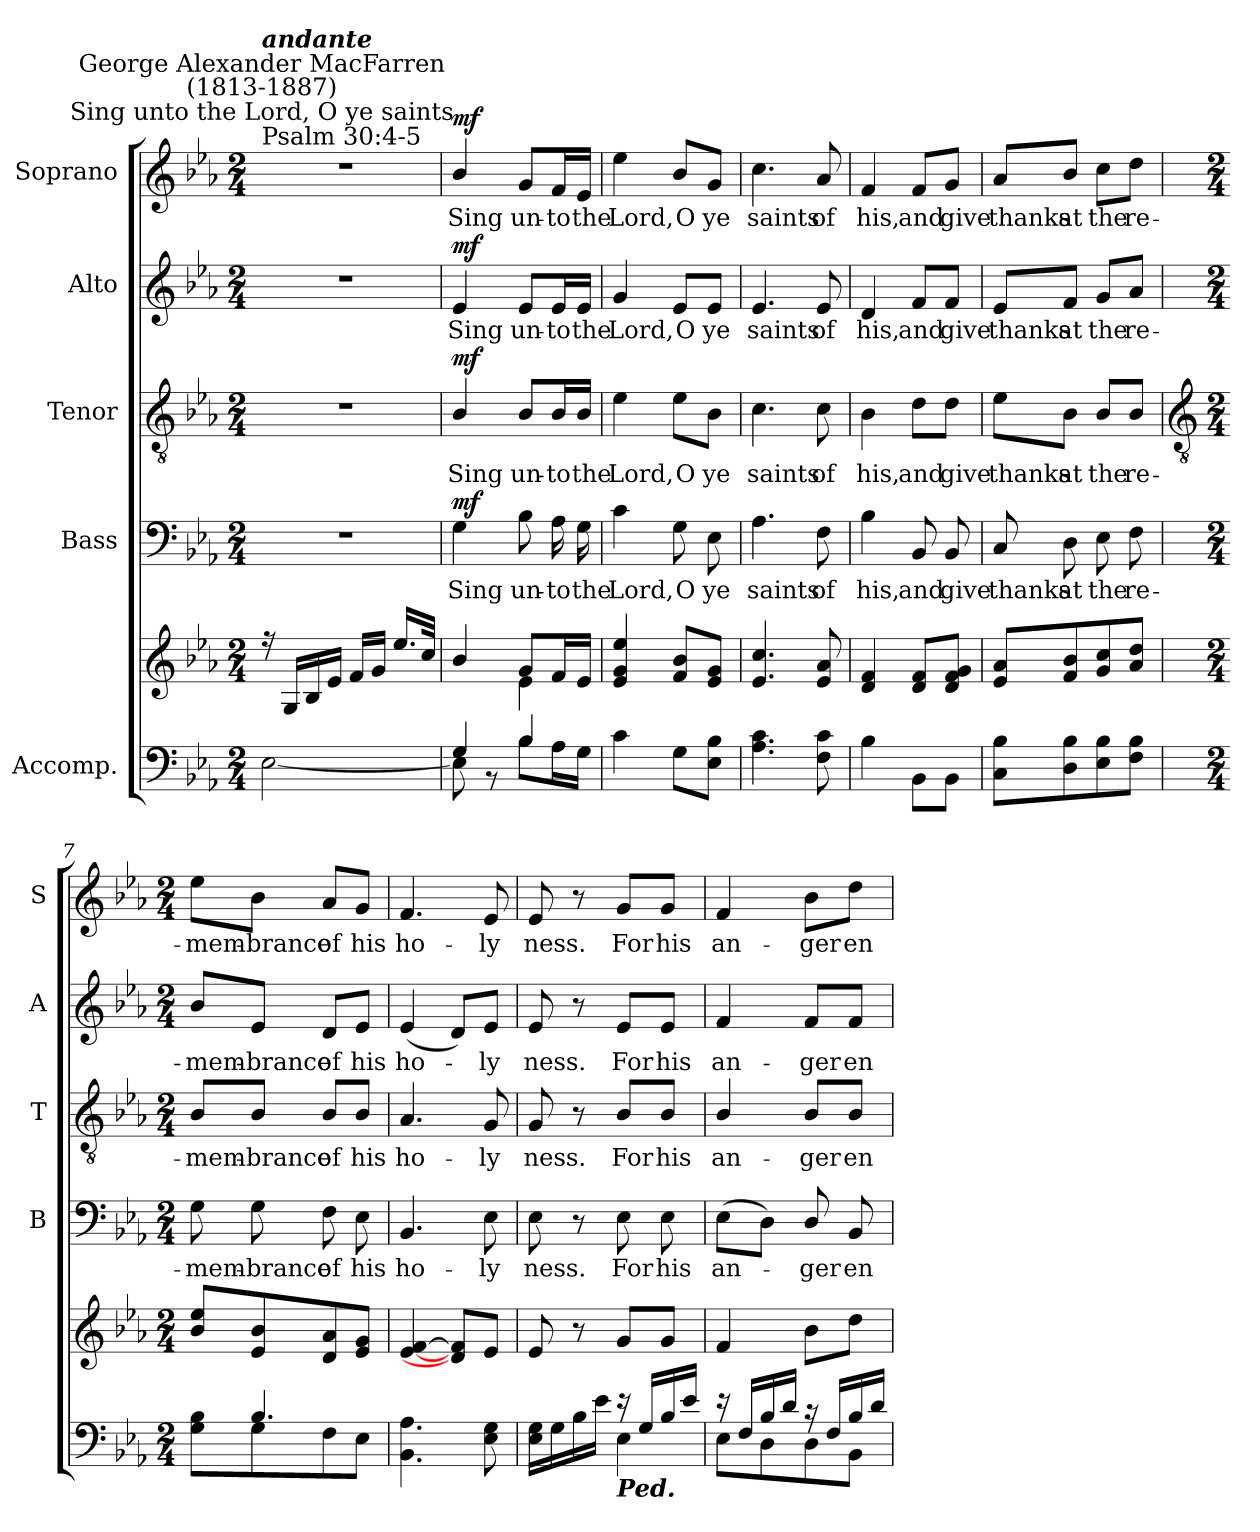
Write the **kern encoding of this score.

**kern	**kern	**kern	**text	**dynam	**kern	**text	**dynam	**kern	**text	**dynam	**kern	**text	**dynam
*part5	*part5	*part4	*part4	*part4	*part3	*part3	*part3	*part2	*part2	*part2	*part1	*part1	*part1
*staff6	*staff5	*staff4	*staff4	*staff4	*staff3	*staff3	*staff3	*staff2	*staff2	*staff2	*staff1	*staff1	*staff1
*I"Accomp.	*	*I"Bass	*	*	*I"Tenor	*	*	*I"Alto	*	*	*I"Soprano	*	*
*	*	*I'B	*	*	*I'T	*	*	*I'A	*	*	*I'S	*	*
*clefF4	*clefG2	*clefF4	*	*	*clefGv2	*	*	*clefG2	*	*	*clefG2	*	*
*k[b-e-a-]	*k[b-e-a-]	*k[b-e-a-]	*	*	*k[b-e-a-]	*	*	*k[b-e-a-]	*	*	*k[b-e-a-]	*	*
*E-:	*E-:	*E-:	*	*	*E-:	*	*	*E-:	*	*	*E-:	*	*
*M2/4	*M2/4	*M2/4	*	*	*M2/4	*	*	*M2/4	*	*	*M2/4	*	*
*MM40	*MM40	*MM40	*	*	*MM40	*	*	*MM40	*	*	*MM40	*	*
=1	=1	=1	=1	=1	=1	=1	=1	=1	=1	=1	=1	=1	=1
*	*^	*	*	*	*	*	*	*	*	*	*	*	*
!	!	!	!	!	!	!	!	!	!	!	!	!LO:TX:a:t=Psalm 30&colon;4-5	!	!
!	!	!	!	!	!	!	!	!	!	!	!	!LO:TX:a:cj:t=Sing unto the Lord, O ye saints	!	!
!	!	!	!	!	!	!	!	!	!	!	!	!LO:TX:a:cj:t=George Alexander MacFarren\n(1813-1887)	!	!
!	!	!	!	!	!	!	!	!	!	!	!	!LO:TX:a:Bi:t=andante	!	!
!LO:TX:b:Bi:t=Ped.	!	!	!	!	!	!	!	!	!	!	!	!	!	!
!LO:N:vis=1	!	!LO:N:vis=1	!LO:N:vis=1	!	!	!LO:N:vis=1	!	!	!LO:N:vis=1	!	!	!LO:N:vis=1	!	!
*^	*	*	*	*	*	*	*	*	*	*	*	*	*	*
2ryy	[2E-\	16r	2ryy	2r	.	.	2r	.	.	2r	.	.	2r	.	.
.	.	16GLL	.	.	.	.	.	.	.	.	.	.	.	.	.
.	.	16B-	.	.	.	.	.	.	.	.	.	.	.	.	.
.	.	16e-JJ	.	.	.	.	.	.	.	.	.	.	.	.	.
.	.	16fLL	.	.	.	.	.	.	.	.	.	.	.	.	.
.	.	16gJJ	.	.	.	.	.	.	.	.	.	.	.	.	.
.	.	16.ee-LL	.	.	.	.	.	.	.	.	.	.	.	.	.
.	.	32ccJJ	.	.	.	.	.	.	.	.	.	.	.	.	.
=2	=2	=2	=2	=2	=2	=2	=2	=2	=2	=2	=2	=2	=2	=2	=2
!	!	!	!	!	!LO:LY:b	!LO:DY:b	!	!LO:LY:b	!LO:DY:b	!	!LO:LY:b	!LO:DY:b	!	!LO:LY:b	!LO:DY:b
4G/	8E-\]	4b-/	4ryy	4G	Sing	mf	4B-/	Sing	mf	4e-	Sing	mf	4b-/	Sing	mf
.	8r	.	.	.	.	.	.	.	.	.	.	.	.	.	.
!	!	!	!	!	!LO:LY:b	!	!	!LO:LY:b	!	!	!LO:LY:b	!	!	!LO:LY:b	!
4B-/	8B-\L	8gL	4e-\	8B-	un-	.	8B-/L	un-	.	8e-/L	un-	.	8g/L	un-	.
!	!	!	!	!	!LO:LY:b	!	!	!LO:LY:b	!	!	!LO:LY:b	!	!	!LO:LY:b	!
.	16A-\L	16fL	.	16A-	-to	.	16B-/L	-to	.	16e-/L	-to	.	16f/L	-to	.
!	!	!	!	!	!LO:LY:b	!	!	!LO:LY:b	!	!	!LO:LY:b	!	!	!LO:LY:b	!
.	16G\JJ	16e-JJ	.	16G	the	.	16B-/JJ	the	.	16e-/JJ	the	.	16e-/JJ	the	.
=3	=3	=3	=3	=3	=3	=3	=3	=3	=3	=3	=3	=3	=3	=3	=3
!	!	!	!	!	!LO:LY:b	!	!	!LO:LY:b	!	!	!LO:LY:b	!	!	!LO:LY:b	!
2ryy	4c\	4e- 4g 4ee-	2ryy	4c	Lord,	.	4e-	Lord,	.	4g	Lord,	.	4ee-	Lord,	.
!	!	!	!	!	!LO:LY:b	!	!	!LO:LY:b	!	!	!LO:LY:b	!	!	!LO:LY:b	!
.	8G\L	8f 8b-L	.	8G	O	.	8e-\L	O	.	8e-/L	O	.	8b-/L	O	.
!	!	!	!	!	!LO:LY:b	!	!	!LO:LY:b	!	!	!LO:LY:b	!	!	!LO:LY:b	!
.	8E-\ 8B-\J	8e- 8gJ	.	8E-	ye	.	8B-\J	ye	.	8e-/J	ye	.	8g/J	ye	.
=4	=4	=4	=4	=4	=4	=4	=4	=4	=4	=4	=4	=4	=4	=4	=4
!	!	!	!	!	!LO:LY:b	!	!	!LO:LY:b	!	!	!LO:LY:b	!	!	!LO:LY:b	!
2ryy	4.A-\ 4.c\	4.e- 4.cc	2ryy	4.A-	saints	.	4.c	saints	.	4.e-	saints	.	4.cc	saints	.
!	!	!	!	!	!LO:LY:b	!	!	!LO:LY:b	!	!	!LO:LY:b	!	!	!LO:LY:b	!
.	8F\ 8c\	8e- 8a-	.	8F	of	.	8c	of	.	8e-	of	.	8a-	of	.
=5	=5	=5	=5	=5	=5	=5	=5	=5	=5	=5	=5	=5	=5	=5	=5
!LO:N:vis=1	!	!	!	!	!LO:LY:b	!	!	!LO:LY:b	!	!	!LO:LY:b	!	!	!LO:LY:b	!
2ryy	4B-\	4d 4f	2ryy	4B-	his,	.	4B-	his,	.	4d	his,	.	4f	his,	.
!	!	!	!	!	!LO:LY:b	!	!	!LO:LY:b	!	!	!LO:LY:b	!	!	!LO:LY:b	!
.	8BB-\L	8d 8fL	.	8BB-	and	.	8d\L	and	.	8f/L	and	.	8f/L	and	.
!	!	!	!	!	!LO:LY:b	!	!	!LO:LY:b	!	!	!LO:LY:b	!	!	!LO:LY:b	!
.	8BB-\J	8d 8f 8gJ	.	8BB-	give	.	8d\J	give	.	8f/J	give	.	8g/J	give	.
=6	=6	=6	=6	=6	=6	=6	=6	=6	=6	=6	=6	=6	=6	=6	=6
!LO:N:vis=1	!	!	!	!	!LO:LY:b	!	!	!LO:LY:b	!	!	!LO:LY:b	!	!	!LO:LY:b	!
2ryy	8C\ 8B-\L	8e- 8a-L	2ryy	8C	thanks	.	8e-\L	thanks	.	8e-/L	thanks	.	8a-/L	thanks	.
!	!	!	!	!	!LO:LY:b	!	!	!LO:LY:b	!	!	!LO:LY:b	!	!	!LO:LY:b	!
.	8D\ 8B-\	8f 8b-	.	8D	at	.	8B-\J	at	.	8f/J	at	.	8b-/J	at	.
!	!	!	!	!	!LO:LY:b	!	!	!LO:LY:b	!	!	!LO:LY:b	!	!	!LO:LY:b	!
.	8E-\ 8B-\	8g 8cc	.	8E-	the	.	8B-/L	the	.	8g/L	the	.	8cc\L	the	.
!	!	!	!	!	!LO:LY:b	!	!	!LO:LY:b	!	!	!LO:LY:b	!	!	!LO:LY:b	!
.	8F\ 8B-\J	8a- 8ddJ	.	8F	re-	.	8B-/J	re-	.	8a-/J	re-	.	8dd\J	re-	.
*	*	*v	*v	*	*	*	*	*	*	*	*	*	*	*	*
!!LO:LB:g=z
=7	=7	=7	=7	=7	=7	=7	=7	=7	=7	=7	=7	=7	=7	=7
*	*	*	*	*	*	*clefGv2	*	*	*	*	*	*	*	*
*M2/4	*	*M2/4	*M2/4	*	*	*M2/4	*	*	*M2/4	*	*	*M2/4	*	*
!	!	!	!	!LO:LY:b	!	!	!LO:LY:b	!	!	!LO:LY:b	!	!	!LO:LY:b	!
8ryy	8G\ 8B-\L	8b- 8ee-L	8G	-mem-	.	8B-/L	-mem-	.	8b-/L	-mem-	.	8ee-\L	-mem-	.
!	!	!	!	!LO:LY:b	!	!	!LO:LY:b	!	!	!LO:LY:b	!	!	!LO:LY:b	!
4.B-/	8G\	8e- 8b-	8G	-brance	.	8B-/J	-brance	.	8e-/J	-brance	.	8b-\J	-brance	.
!	!	!	!	!LO:LY:b	!	!	!LO:LY:b	!	!	!LO:LY:b	!	!	!LO:LY:b	!
.	8F\	8d 8a-	8F	of	.	8B-/L	of	.	8d/L	of	.	8a-/L	of	.
!	!	!	!	!LO:LY:b	!	!	!LO:LY:b	!	!	!LO:LY:b	!	!	!LO:LY:b	!
.	8E-\J	8e- 8gJ	8E-	his	.	8B-/J	his	.	8e-/J	his	.	8g/J	his	.
=8	=8	=8	=8	=8	=8	=8	=8	=8	=8	=8	=8	=8	=8	=8
!	!	!	!	!LO:LY:b	!	!	!LO:LY:b	!	!	!LO:LY:b	!	!	!LO:LY:b	!
2ryy	4.BB-\ 4.A-\	[4e- [4f	4.BB-	ho-	.	4.A-	ho-	.	(<4e-	ho-	.	4.f	ho-	.
.	.	8d] 8f]L	.	.	.	.	.	.	8d/L)	.	.	.	.	.
!	!	!	!	!LO:LY:b	!	!	!LO:LY:b	!	!	!LO:LY:b	!	!	!LO:LY:b	!
.	8E-\ 8G\	8e-J	8E-	-ly	.	8G	-ly	.	8e-/J	ly	.	8e-	-ly	.
=9	=9	=9	=9	=9	=9	=9	=9	=9	=9	=9	=9	=9	=9	=9
!	!	!	!	!LO:LY:b	!	!	!LO:LY:b	!	!	!LO:LY:b	!	!	!LO:LY:b	!
4ryy	16E-\ 16G\LL	8e-	8E-	ness.	.	8G	ness.	.	8e-	ness.	.	8e-	ness.	.
.	16G\	.	.	.	.	.	.	.	.	.	.	.	.	.
.	16B-\	8r	8r	.	.	8r	.	.	8r	.	.	8r	.	.
.	16e-\JJ	.	.	.	.	.	.	.	.	.	.	.	.	.
!LO:TX:b:Bi:t=Ped.	!	!	!	!	!	!	!	!	!	!	!	!	!	!
!	!	!	!	!LO:LY:b	!	!	!LO:LY:b	!	!	!LO:LY:b	!	!	!LO:LY:b	!
16r	4E-\	8gL	8E-	For	.	8B-/L	For	.	8e-/L	For	.	8g/L	For	.
16G/LL	.	.	.	.	.	.	.	.	.	.	.	.	.	.
!	!	!	!	!LO:LY:b	!	!	!LO:LY:b	!	!	!LO:LY:b	!	!	!LO:LY:b	!
16B-/	.	8gJ	8E-	his	.	8B-/J	his	.	8e-/J	his	.	8g/J	his	.
16e-/JJ	.	.	.	.	.	.	.	.	.	.	.	.	.	.
=10	=10	=10	=10	=10	=10	=10	=10	=10	=10	=10	=10	=10	=10	=10
!	!	!	!	!LO:LY:b	!	!	!LO:LY:b	!	!	!LO:LY:b	!	!	!LO:LY:b	!
16r	8E-\L	4f	(>8E-L	an-	.	4B-/	an-	.	4f	an-	.	4f	an-	.
16F/LL	.	.	.	.	.	.	.	.	.	.	.	.	.	.
16B-/	8D\	.	8DJ)	.	.	.	.	.	.	.	.	.	.	.
16d/JJ	.	.	.	.	.	.	.	.	.	.	.	.	.	.
!	!	!	!	!LO:LY:b	!	!	!LO:LY:b	!	!	!LO:LY:b	!	!	!LO:LY:b	!
16r	8D\	8b-L	8D/	ger	.	8B-/L	-ger	.	8f/L	-ger	.	8b-\L	-ger	.
16F/LL	.	.	.	.	.	.	.	.	.	.	.	.	.	.
!	!	!	!	!LO:LY:b	!	!	!LO:LY:b	!	!	!LO:LY:b	!	!	!LO:LY:b	!
16B-/	8BB-\J	8ddJ	8BB-	en-	.	8B-/J	en-	.	8f/J	en-	.	8dd\J	en-	.
16d/JJ	.	.	.	.	.	.	.	.	.	.	.	.	.	.
*v	*v	*	*	*	*	*	*	*	*	*	*	*	*	*
=	=	=	=	=	=	=	=	=	=	=	=	=	=
*-	*-	*-	*-	*-	*-	*-	*-	*-	*-	*-	*-	*-	*-
